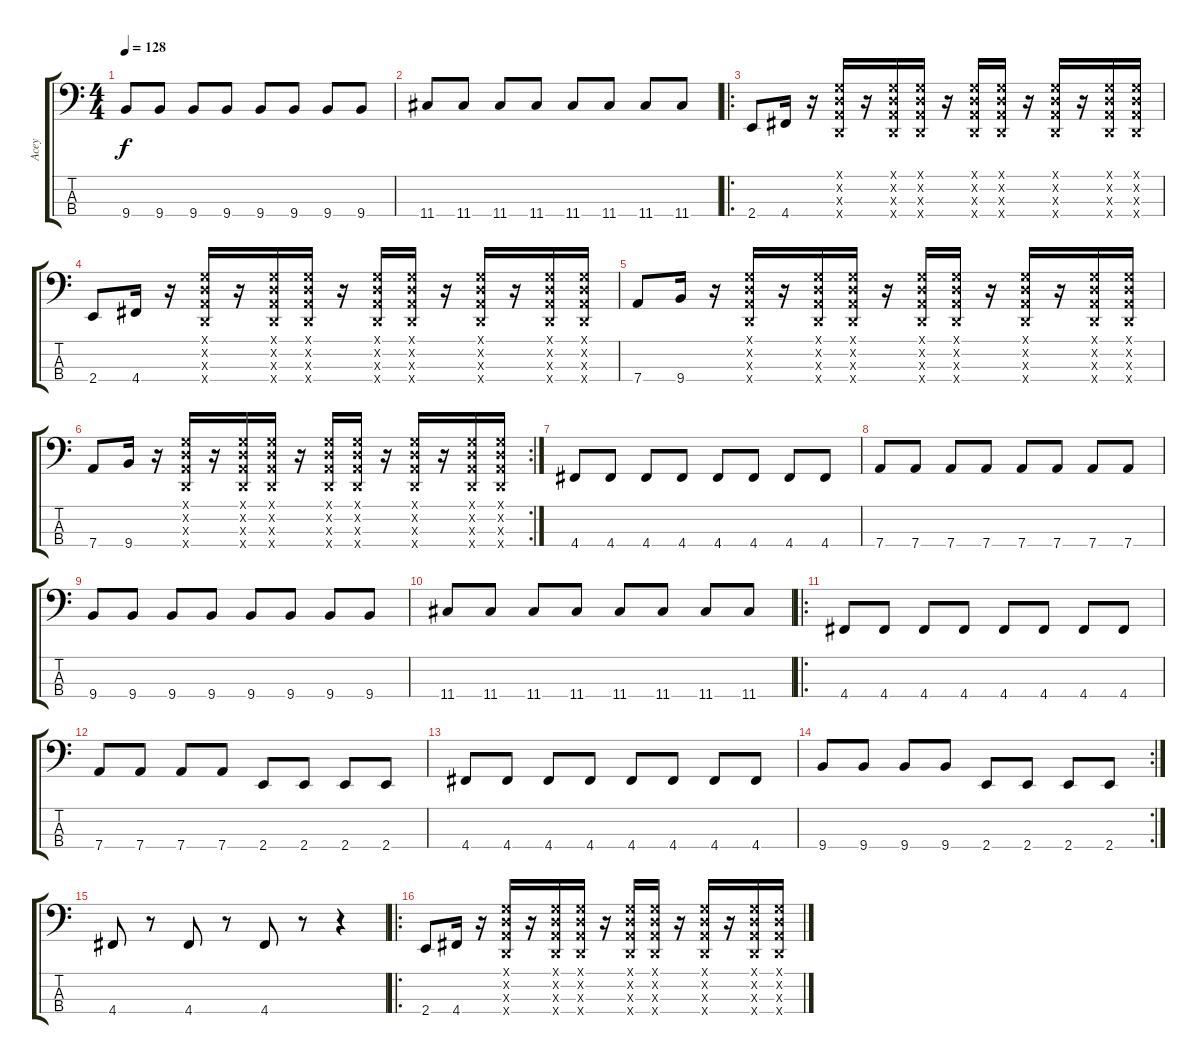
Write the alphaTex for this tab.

\track ("Acey" "Acey") {instrument electricbassfinger}
\staff {score tabs}
\tuning (G2 D2 A1 D1) {hide}
\ts (4 4)
\tempo 128
\clef f4
\ks c
9.4.8{dy f} 9.4.8 9.4.8 9.4.8 9.4.8 9.4.8 9.4.8 9.4.8 |
11.4.8 11.4.8 11.4.8 11.4.8 11.4.8 11.4.8 11.4.8 11.4.8 |
\ro
2.4.8 4.4.16 r.16 (0.1{x} 0.2{x} 0.3{x} 0.4{x}).16 r.16 (0.1{x} 0.2{x} 0.3{x} 0.4{x}).16 (0.1{x} 0.2{x} 0.3{x} 0.4{x}).16 r.16 (0.1{x} 0.2{x} 0.3{x} 0.4{x}).16 (0.1{x} 0.2{x} 0.3{x} 0.4{x}).16 r.16 (0.1{x} 0.2{x} 0.3{x} 0.4{x}).16 r.16 (0.1{x} 0.2{x} 0.3{x} 0.4{x}).16 (0.1{x} 0.2{x} 0.3{x} 0.4{x}).16 |
2.4.8 4.4.16 r.16 (0.1{x} 0.2{x} 0.3{x} 0.4{x}).16 r.16 (0.1{x} 0.2{x} 0.3{x} 0.4{x}).16 (0.1{x} 0.2{x} 0.3{x} 0.4{x}).16 r.16 (0.1{x} 0.2{x} 0.3{x} 0.4{x}).16 (0.1{x} 0.2{x} 0.3{x} 0.4{x}).16 r.16 (0.1{x} 0.2{x} 0.3{x} 0.4{x}).16 r.16 (0.1{x} 0.2{x} 0.3{x} 0.4{x}).16 (0.1{x} 0.2{x} 0.3{x} 0.4{x}).16 |
7.4.8 9.4.16 r.16 (0.1{x} 0.2{x} 0.3{x} 0.4{x}).16 r.16 (0.1{x} 0.2{x} 0.3{x} 0.4{x}).16 (0.1{x} 0.2{x} 0.3{x} 0.4{x}).16 r.16 (0.1{x} 0.2{x} 0.3{x} 0.4{x}).16 (0.1{x} 0.2{x} 0.3{x} 0.4{x}).16 r.16 (0.1{x} 0.2{x} 0.3{x} 0.4{x}).16 r.16 (0.1{x} 0.2{x} 0.3{x} 0.4{x}).16 (0.1{x} 0.2{x} 0.3{x} 0.4{x}).16 |
\rc 2
7.4.8 9.4.16 r.16 (0.1{x} 0.2{x} 0.3{x} 0.4{x}).16 r.16 (0.1{x} 0.2{x} 0.3{x} 0.4{x}).16 (0.1{x} 0.2{x} 0.3{x} 0.4{x}).16 r.16 (0.1{x} 0.2{x} 0.3{x} 0.4{x}).16 (0.1{x} 0.2{x} 0.3{x} 0.4{x}).16 r.16 (0.1{x} 0.2{x} 0.3{x} 0.4{x}).16 r.16 (0.1{x} 0.2{x} 0.3{x} 0.4{x}).16 (0.1{x} 0.2{x} 0.3{x} 0.4{x}).16 |
4.4.8 4.4.8 4.4.8 4.4.8 4.4.8 4.4.8 4.4.8 4.4.8 |
7.4.8 7.4.8 7.4.8 7.4.8 7.4.8 7.4.8 7.4.8 7.4.8 |
9.4.8 9.4.8 9.4.8 9.4.8 9.4.8 9.4.8 9.4.8 9.4.8 |
11.4.8 11.4.8 11.4.8 11.4.8 11.4.8 11.4.8 11.4.8 11.4.8 |
\ro
4.4.8 4.4.8 4.4.8 4.4.8 4.4.8 4.4.8 4.4.8 4.4.8 |
7.4.8 7.4.8 7.4.8 7.4.8 2.4.8 2.4.8 2.4.8 2.4.8 |
4.4.8 4.4.8 4.4.8 4.4.8 4.4.8 4.4.8 4.4.8 4.4.8 |
\rc 2
9.4.8 9.4.8 9.4.8 9.4.8 2.4.8 2.4.8 2.4.8 2.4.8 |
4.4.8 r.8 4.4.8 r.8 4.4.8 r.8 r.4 |
\ro
2.4.8 4.4.16 r.16 (0.1{x} 0.2{x} 0.3{x} 0.4{x}).16 r.16 (0.1{x} 0.2{x} 0.3{x} 0.4{x}).16 (0.1{x} 0.2{x} 0.3{x} 0.4{x}).16 r.16 (0.1{x} 0.2{x} 0.3{x} 0.4{x}).16 (0.1{x} 0.2{x} 0.3{x} 0.4{x}).16 r.16 (0.1{x} 0.2{x} 0.3{x} 0.4{x}).16 r.16 (0.1{x} 0.2{x} 0.3{x} 0.4{x}).16 (0.1{x} 0.2{x} 0.3{x} 0.4{x}).16
